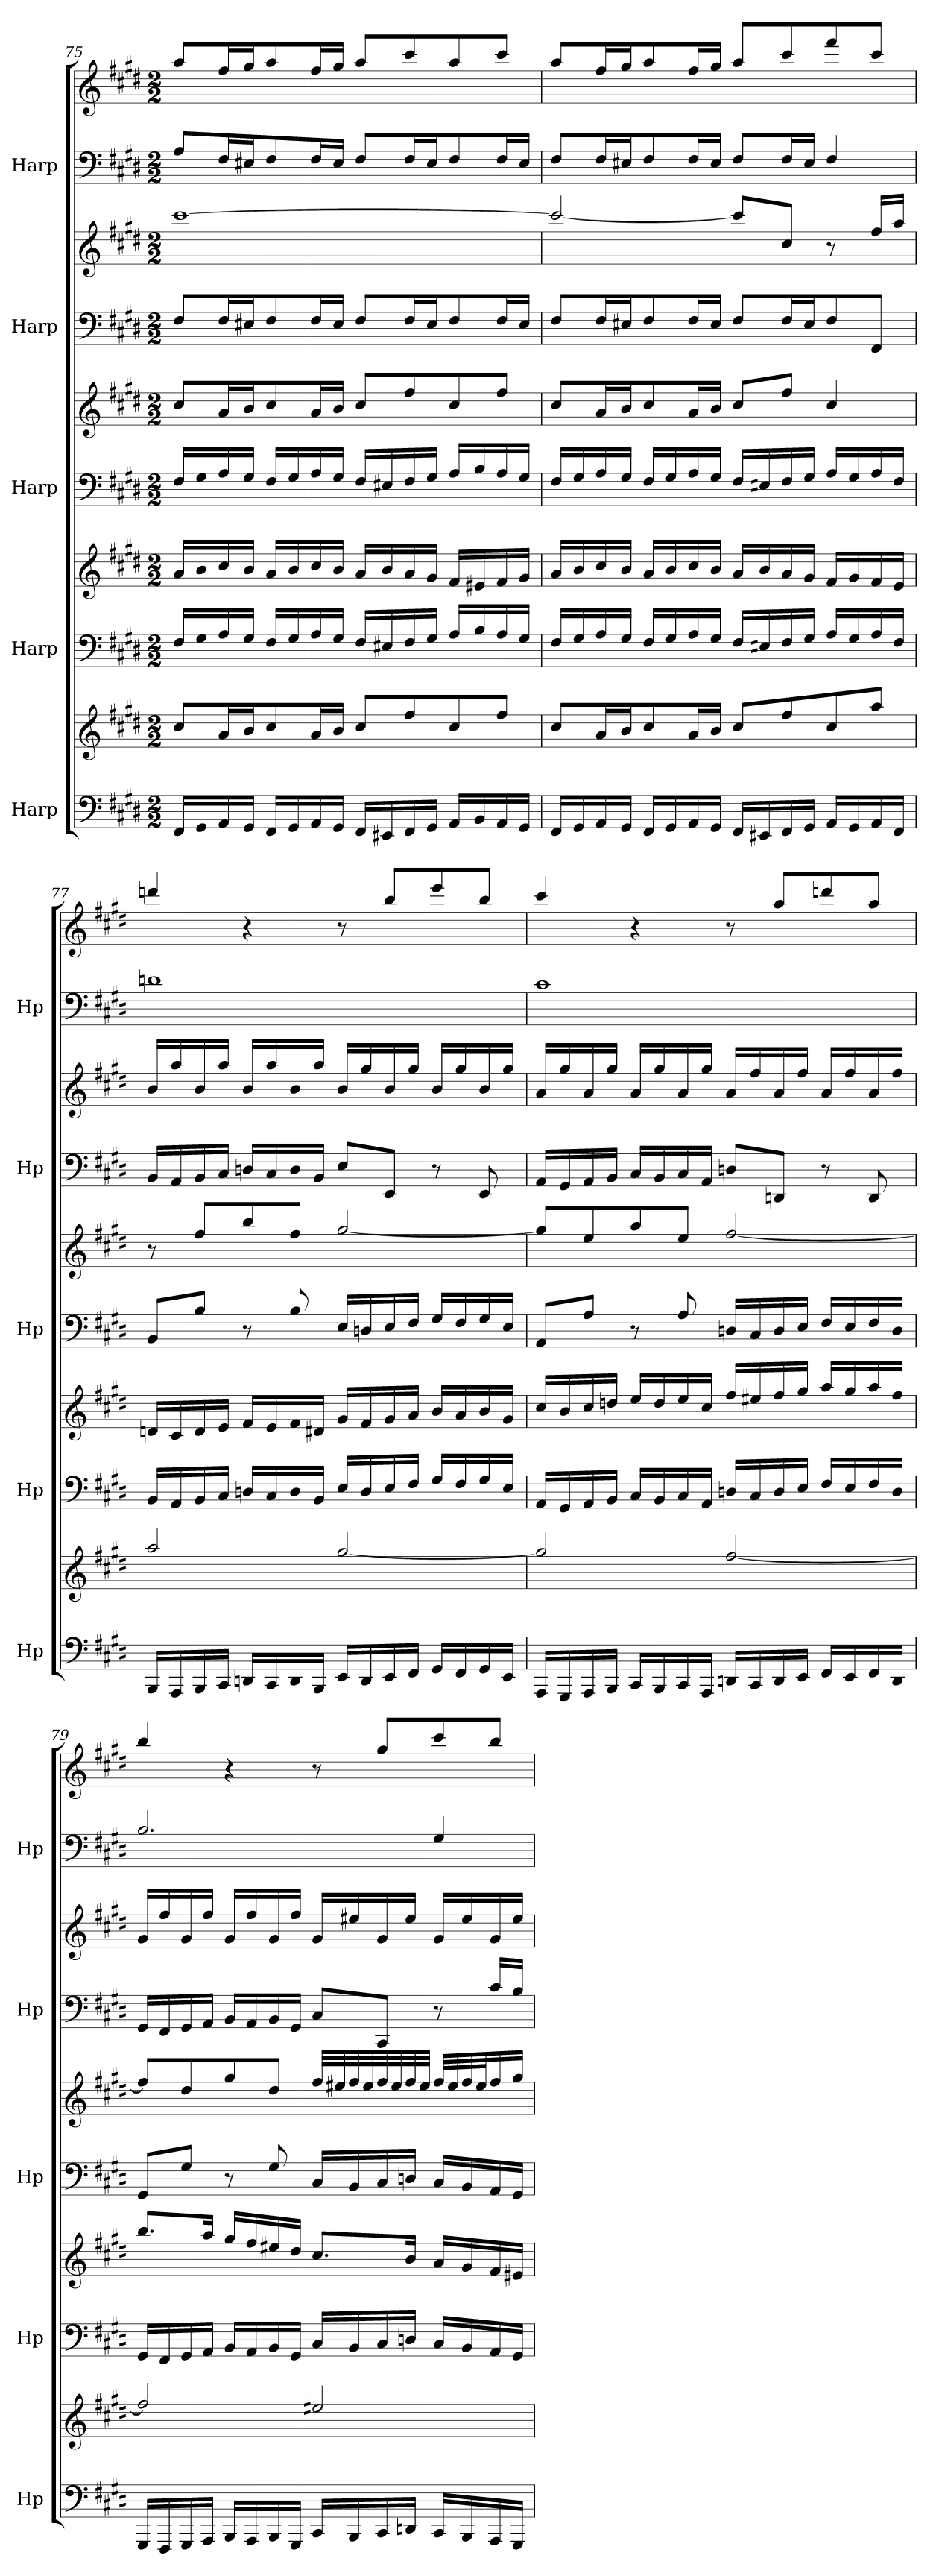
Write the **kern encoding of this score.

**kern	**kern	**kern	**kern	**kern	**kern	**kern	**kern	**kern	**kern
*part5	*part5	*part4	*part4	*part3	*part3	*part2	*part2	*part1	*part1
*staff10	*staff9	*staff8	*staff7	*staff6	*staff5	*staff4	*staff3	*staff2	*staff1
*I"Harp	*	*I"Harp	*	*I"Harp	*	*I"Harp	*	*I"Harp	*
*I'Hp	*	*I'Hp	*	*I'Hp	*	*I'Hp	*	*I'Hp	*
!!LO:PB:g=z
*clefF4	*clefG2	*clefF4	*clefG2	*clefF4	*clefG2	*clefF4	*clefG2	*clefF4	*clefG2
*k[f#c#g#d#]	*k[f#c#g#d#]	*k[f#c#g#d#]	*k[f#c#g#d#]	*k[f#c#g#d#]	*k[f#c#g#d#]	*k[f#c#g#d#]	*k[f#c#g#d#]	*k[f#c#g#d#]	*k[f#c#g#d#]
*M2/2	*M2/2	*M2/2	*M2/2	*M2/2	*M2/2	*M2/2	*M2/2	*M2/2	*M2/2
=75	=75	=75	=75	=75	=75	=75	=75	=75	=75
16FF#/LL	8cc#/L	16F#/LL	16a/LL	16F#/LL	8cc#/L	8F#/L	[1ccc#	8A/L	8aa/L
16GG#/	.	16G#/	16b/	16G#/	.	.	.	.	.
16AA/	16a/L	16A/	16cc#/	16A/	16a/L	16F#/L	.	16F#/L	16ff#/L
16GG#/JJ	16b/J	16G#/JJ	16b/JJ	16G#/JJ	16b/J	16E#X/J	.	16E#X/J	16gg#/J
16FF#/LL	8cc#/	16F#/LL	16a/LL	16F#/LL	8cc#/	8F#/	.	8F#/	8aa/
16GG#/	.	16G#/	16b/	16G#/	.	.	.	.	.
16AA/	16a/L	16A/	16cc#/	16A/	16a/L	16F#/L	.	16F#/L	16ff#/L
16GG#/JJ	16b/JJ	16G#/JJ	16b/JJ	16G#/JJ	16b/JJ	16E#/JJ	.	16E#/JJ	16gg#/JJ
16FF#/LL	8cc#/L	16F#/LL	16a/LL	16F#/LL	8cc#/L	8F#/L	.	8F#/L	8aa/L
16EE#X/	.	16E#X/	16b/	16E#X/	.	.	.	.	.
16FF#/	8ff#/	16F#/	16a/	16F#/	8ff#/	16F#/L	.	16F#/L	8ccc#/
16GG#/JJ	.	16G#/JJ	16g#/JJ	16G#/JJ	.	16E#/J	.	16E#/J	.
16AA/LL	8cc#/	16A/LL	16f#/LL	16A/LL	8cc#/	8F#/	.	8F#/	8aa/
16BB/	.	16B/	16e#X/	16B/	.	.	.	.	.
16AA/	8ff#/J	16A/	16f#/	16A/	8ff#/J	16F#/L	.	16F#/L	8ccc#/J
16GG#/JJ	.	16G#/JJ	16g#/JJ	16G#/JJ	.	16E#/JJ	.	16E#/JJ	.
=76	=76	=76	=76	=76	=76	=76	=76	=76	=76
16FF#/LL	8cc#/L	16F#/LL	16a/LL	16F#/LL	8cc#/L	8F#/L	2ccc#/_	8F#/L	8aa/L
16GG#/	.	16G#/	16b/	16G#/	.	.	.	.	.
16AA/	16a/L	16A/	16cc#/	16A/	16a/L	16F#/L	.	16F#/L	16ff#/L
16GG#/JJ	16b/J	16G#/JJ	16b/JJ	16G#/JJ	16b/J	16E#X/J	.	16E#X/J	16gg#/J
16FF#/LL	8cc#/	16F#/LL	16a/LL	16F#/LL	8cc#/	8F#/	.	8F#/	8aa/
16GG#/	.	16G#/	16b/	16G#/	.	.	.	.	.
16AA/	16a/L	16A/	16cc#/	16A/	16a/L	16F#/L	.	16F#/L	16ff#/L
16GG#/JJ	16b/JJ	16G#/JJ	16b/JJ	16G#/JJ	16b/JJ	16E#/JJ	.	16E#/JJ	16gg#/JJ
16FF#/LL	8cc#/L	16F#/LL	16a/LL	16F#/LL	8cc#/L	8F#/L	8ccc#/L]	8F#/L	8aa/L
16EE#X/	.	16E#X/	16b/	16E#X/	.	.	.	.	.
16FF#/	8ff#/	16F#/	16a/	16F#/	8ff#/J	16F#/L	8cc#/J	16F#/L	8ccc#/
16GG#/JJ	.	16G#/JJ	16g#/JJ	16G#/JJ	.	16E#/J	.	16E#/JJ	.
16AA/LL	8cc#/	16A/LL	16f#/LL	16A/LL	4cc#/	8F#/	8r	4F#/	8fff#/
16GG#/	.	16G#/	16g#/	16G#/	.	.	.	.	.
16AA/	8aa/J	16A/	16f#/	16A/	.	8FF#/J	16ff#/LL	.	8ccc#/J
16FF#/JJ	.	16F#/JJ	16e/JJ	16F#/JJ	.	.	16aa/JJ	.	.
!!LO:PB:g=z
=77	=77	=77	=77	=77	=77	=77	=77	=77	=77
16BBB/LL	2aa/	16BB/LL	16dn/LL	8BB/L	8r	16BB/LL	16b/LL	1dn	4dddn/
16AAA/	.	16AA/	16c#/	.	.	16AA/	16aa/	.	.
16BBB/	.	16BB/	16d/	8B/J	8ff#/L	16BB/	16b/	.	.
16CC#/JJ	.	16C#/JJ	16e/JJ	.	.	16C#/JJ	16aa/JJ	.	.
16DDn/LL	.	16Dn/LL	16f#/LL	8r	8bb/	16Dn/LL	16b/LL	.	4r
16CC#/	.	16C#/	16e/	.	.	16C#/	16aa/	.	.
16DD/	.	16D/	16f#/	8B/	8ff#/J	16D/	16b/	.	.
16BBB/JJ	.	16BB/JJ	16d#X/JJ	.	.	16BB/JJ	16aa/JJ	.	.
16EE/LL	[2gg#/	16E/LL	16g#/LL	16E/LL	[2gg#/	8E/L	16b/LL	.	8r
16DD/	.	16D/	16f#/	16Dn/	.	.	16gg#/	.	.
16EE/	.	16E/	16g#/	16E/	.	8EE/J	16b/	.	8bb/L
16FF#/JJ	.	16F#/JJ	16a/JJ	16F#/JJ	.	.	16gg#/JJ	.	.
16GG#/LL	.	16G#/LL	16b/LL	16G#/LL	.	8r	16b/LL	.	8eee/
16FF#/	.	16F#/	16a/	16F#/	.	.	16gg#/	.	.
16GG#/	.	16G#/	16b/	16G#/	.	8EE/	16b/	.	8bb/J
16EE/JJ	.	16E/JJ	16g#/JJ	16E/JJ	.	.	16gg#/JJ	.	.
=78	=78	=78	=78	=78	=78	=78	=78	=78	=78
16AAA/LL	2gg#/]	16AA/LL	16cc#/LL	8AA/L	8gg#/L]	16AA/LL	16a/LL	1c#	4ccc#/
16GGG#/	.	16GG#/	16b/	.	.	16GG#/	16gg#/	.	.
16AAA/	.	16AA/	16cc#/	8A/J	8ee/	16AA/	16a/	.	.
16BBB/JJ	.	16BB/JJ	16ddn/JJ	.	.	16BB/JJ	16gg#/JJ	.	.
16CC#/LL	.	16C#/LL	16ee/LL	8r	8aa/	16C#/LL	16a/LL	.	4r
16BBB/	.	16BB/	16dd/	.	.	16BB/	16gg#/	.	.
16CC#/	.	16C#/	16ee/	8A/	8ee/J	16C#/	16a/	.	.
16AAA/JJ	.	16AA/JJ	16cc#/JJ	.	.	16AA/JJ	16gg#/JJ	.	.
16DDn/LL	[2ff#/	16Dn/LL	16ff#/LL	16Dn/LL	[2ff#/	8Dn/L	16a/LL	.	8r
16CC#/	.	16C#/	16ee#X/	16C#/	.	.	16ff#/	.	.
16DD/	.	16D/	16ff#/	16D/	.	8DDn/J	16a/	.	8aa/L
16EE/JJ	.	16E/JJ	16gg#/JJ	16E/JJ	.	.	16ff#/JJ	.	.
16FF#/LL	.	16F#/LL	16aa/LL	16F#/LL	.	8r	16a/LL	.	8dddn/
16EE/	.	16E/	16gg#/	16E/	.	.	16ff#/	.	.
16FF#/	.	16F#/	16aa/	16F#/	.	8DD/	16a/	.	8aa/J
16DD/JJ	.	16D/JJ	16ff#/JJ	16D/JJ	.	.	16ff#/JJ	.	.
!!LO:PB:g=z
=79	=79	=79	=79	=79	=79	=79	=79	=79	=79
16GGG#/LL	2ff#/]	16GG#/LL	8.bb/L	8GG#/L	8ff#/L]	16GG#/LL	16g#/LL	2.B/	4bb/
16FFF#/	.	16FF#/	.	.	.	16FF#/	16ff#/	.	.
16GGG#/	.	16GG#/	.	8G#/J	8dd#/	16GG#/	16g#/	.	.
16AAA/JJ	.	16AA/JJ	16aa/Jk	.	.	16AA/JJ	16ff#/JJ	.	.
16BBB/LL	.	16BB/LL	16gg#/LL	8r	8gg#/	16BB/LL	16g#/LL	.	4r
16AAA/	.	16AA/	16ff#/	.	.	16AA/	16ff#/	.	.
16BBB/	.	16BB/	16ee#X/	8G#/	8dd#/J	16BB/	16g#/	.	.
16GGG#/JJ	.	16GG#/JJ	16dd#/JJ	.	.	16GG#/JJ	16ff#/JJ	.	.
16CC#/LL	2ee#X/	16C#/LL	8.cc#/L	16C#/LL	32ff#/LLL	8C#/L	16g#/LL	.	8r
.	.	.	.	.	32ee#X/	.	.	.	.
16BBB/	.	16BB/	.	16BB/	32ff#/	.	16ee#X/	.	.
.	.	.	.	.	32ee#/	.	.	.	.
16CC#/	.	16C#/	.	16C#/	32ff#/	8CC#/J	16g#/	.	8gg#/L
.	.	.	.	.	32ee#/	.	.	.	.
16DDn/JJ	.	16Dn/JJ	16b/Jk	16Dn/JJ	32ff#/	.	16ee#/JJ	.	.
.	.	.	.	.	32ee#/JJJ	.	.	.	.
16CC#/LL	.	16C#/LL	16a/LL	16C#/LL	32ff#/LLL	8r	16g#/LL	4G#/	8ccc#/
.	.	.	.	.	32ee#/	.	.	.	.
16BBB/	.	16BB/	16g#/	16BB/	32ff#/	.	16ee#/	.	.
.	.	.	.	.	32ee#/J	.	.	.	.
16AAA/	.	16AA/	16f#/	16AA/	16ff#/	16c#/LL	16g#/	.	8bb/J
16GGG#/JJ	.	16GG#/JJ	16e#X/JJ	16GG#/JJ	16gg#/JJ	16B/JJ	16ee#/JJ	.	.
=	=	=	=	=	=	=	=	=	=
*-	*-	*-	*-	*-	*-	*-	*-	*-	*-
